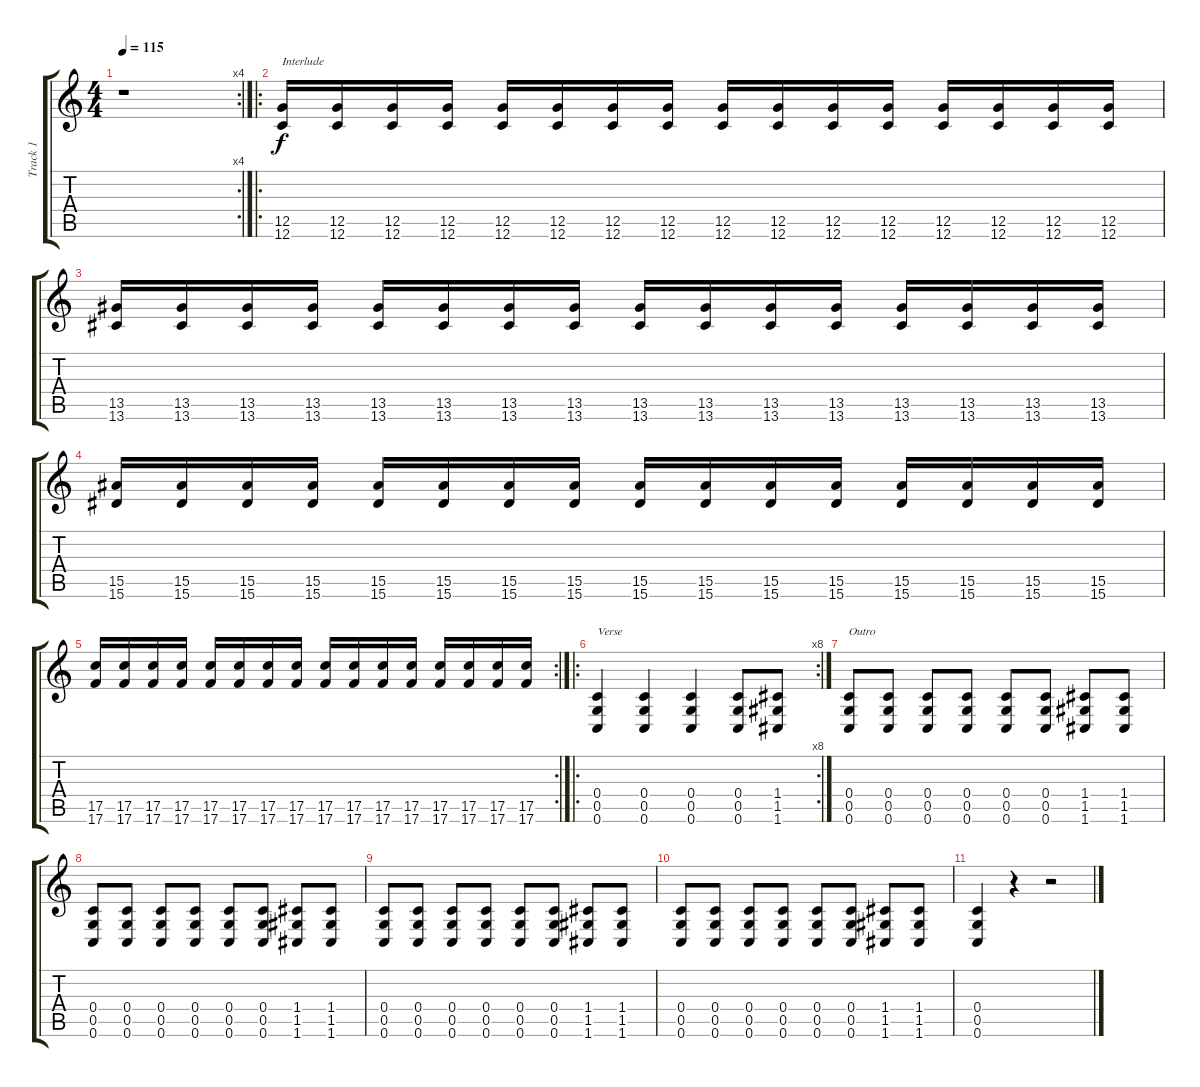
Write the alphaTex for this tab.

\track ("Track 1" "Track 1") {instrument distortionguitar}
\staff {score tabs}
\tuning (D4 A3 F3 C3 G2 C2) {hide}
\rc 4
\ts (4 4)
\tempo 115
\clef g2
\ks c
r.1{dy f} |
\ro
(12.5 12.6).16{txt "Interlude" volume 8 instrument electricguitarclean} (12.5 12.6).16 (12.5 12.6).16 (12.5 12.6).16 (12.5 12.6).16 (12.5 12.6).16 (12.5 12.6).16 (12.5 12.6).16 (12.5 12.6).16 (12.5 12.6).16 (12.5 12.6).16 (12.5 12.6).16 (12.5 12.6).16 (12.5 12.6).16 (12.5 12.6).16 (12.5 12.6).16 |
(13.5 13.6).16 (13.5 13.6).16 (13.5 13.6).16 (13.5 13.6).16 (13.5 13.6).16 (13.5 13.6).16 (13.5 13.6).16 (13.5 13.6).16 (13.5 13.6).16 (13.5 13.6).16 (13.5 13.6).16 (13.5 13.6).16 (13.5 13.6).16 (13.5 13.6).16 (13.5 13.6).16 (13.5 13.6).16 |
(15.5 15.6).16 (15.5 15.6).16 (15.5 15.6).16 (15.5 15.6).16 (15.5 15.6).16 (15.5 15.6).16 (15.5 15.6).16 (15.5 15.6).16 (15.5 15.6).16 (15.5 15.6).16 (15.5 15.6).16 (15.5 15.6).16 (15.5 15.6).16 (15.5 15.6).16 (15.5 15.6).16 (15.5 15.6).16 |
\rc 2
(17.5 17.6).16 (17.5 17.6).16 (17.5 17.6).16 (17.5 17.6).16 (17.5 17.6).16 (17.5 17.6).16 (17.5 17.6).16 (17.5 17.6).16 (17.5 17.6).16 (17.5 17.6).16 (17.5 17.6).16 (17.5 17.6).16 (17.5 17.6).16 (17.5 17.6).16 (17.5 17.6).16 (17.5 17.6).16 |
\ro
\rc 8
(0.4 0.5 0.6).4{txt "Verse" volume 16 instrument distortionguitar} (0.4 0.5 0.6).4 (0.4 0.5 0.6).4 (0.4 0.5 0.6).8 (1.4 1.5 1.6).8 |
(0.4 0.5 0.6).8{txt "Outro"} (0.4 0.5 0.6).8 (0.4 0.5 0.6).8 (0.4 0.5 0.6).8 (0.4 0.5 0.6).8 (0.4 0.5 0.6).8 (1.4 1.5 1.6).8 (1.4 1.5 1.6).8 |
(0.4 0.5 0.6).8 (0.4 0.5 0.6).8 (0.4 0.5 0.6).8 (0.4 0.5 0.6).8 (0.4 0.5 0.6).8 (0.4 0.5 0.6).8 (1.4 1.5 1.6).8 (1.4 1.5 1.6).8 |
(0.4 0.5 0.6).8 (0.4 0.5 0.6).8 (0.4 0.5 0.6).8 (0.4 0.5 0.6).8 (0.4 0.5 0.6).8 (0.4 0.5 0.6).8 (1.4 1.5 1.6).8 (1.4 1.5 1.6).8 |
(0.4 0.5 0.6).8 (0.4 0.5 0.6).8 (0.4 0.5 0.6).8 (0.4 0.5 0.6).8 (0.4 0.5 0.6).8 (0.4 0.5 0.6).8 (1.4 1.5 1.6).8 (1.4 1.5 1.6).8 |
(0.4 0.5 0.6).4 r.4 r.2
